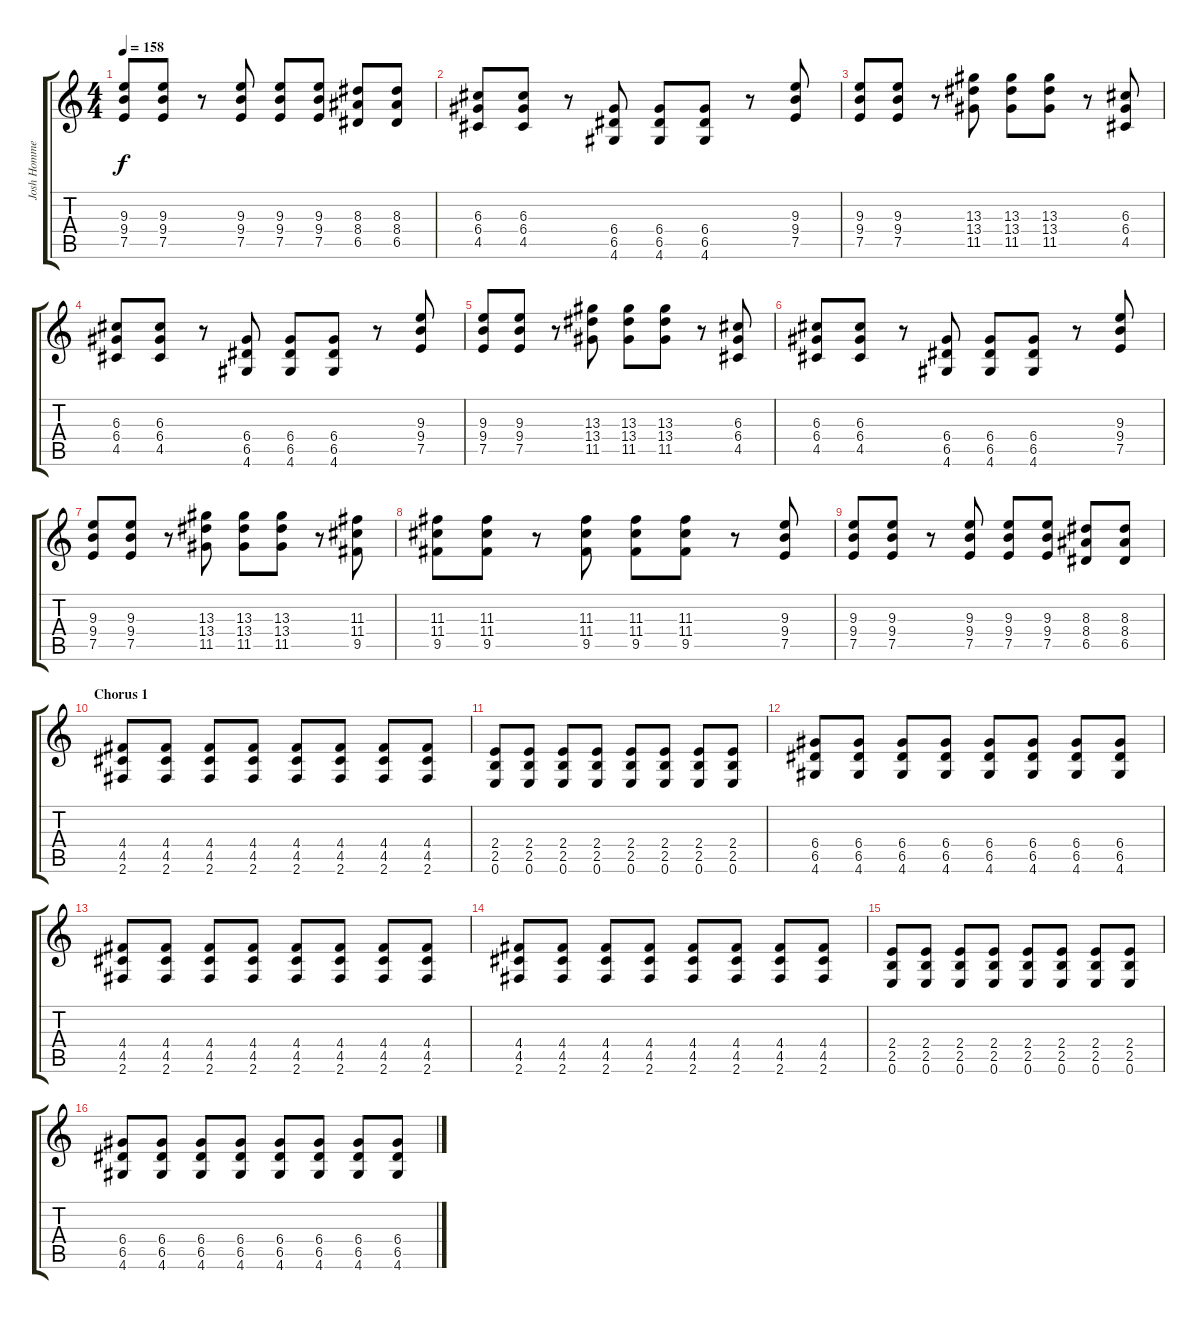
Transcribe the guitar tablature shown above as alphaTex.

\track ("Josh Homme" "Josh Homme") {instrument overdrivenguitar}
\staff {score tabs}
\tuning (E4 B3 G3 D3 A2 E2) {hide}
\ts (4 4)
\tempo 158
\clef g2
\ks c
(9.3 9.4 7.5).8{dy f} (9.3 9.4 7.5).8 r.8 (9.3 9.4 7.5).8 (9.3 9.4 7.5).8 (9.3 9.4 7.5).8 (8.3 8.4 6.5).8 (8.3 8.4 6.5).8 |
(6.3 6.4 4.5).8 (6.3 6.4 4.5).8 r.8 (6.4 6.5 4.6).8 (6.4 6.5 4.6).8 (6.4 6.5 4.6).8 r.8 (9.3 9.4 7.5).8 |
(9.3 9.4 7.5).8 (9.3 9.4 7.5).8 r.8 (13.3 13.4 11.5).8 (13.3 13.4 11.5).8 (13.3 13.4 11.5).8 r.8 (6.3 6.4 4.5).8 |
(6.3 6.4 4.5).8 (6.3 6.4 4.5).8 r.8 (6.4 6.5 4.6).8 (6.4 6.5 4.6).8 (6.4 6.5 4.6).8 r.8 (9.3 9.4 7.5).8 |
(9.3 9.4 7.5).8 (9.3 9.4 7.5).8 r.8 (13.3 13.4 11.5).8 (13.3 13.4 11.5).8 (13.3 13.4 11.5).8 r.8 (6.3 6.4 4.5).8 |
(6.3 6.4 4.5).8 (6.3 6.4 4.5).8 r.8 (6.4 6.5 4.6).8 (6.4 6.5 4.6).8 (6.4 6.5 4.6).8 r.8 (9.3 9.4 7.5).8 |
(9.3 9.4 7.5).8 (9.3 9.4 7.5).8 r.8 (13.3 13.4 11.5).8 (13.3 13.4 11.5).8 (13.3 13.4 11.5).8 r.8 (11.3 11.4 9.5).8 |
(11.3 11.4 9.5).8 (11.3 11.4 9.5).8 r.8 (11.3 11.4 9.5).8 (11.3 11.4 9.5).8 (11.3 11.4 9.5).8 r.8 (9.3 9.4 7.5).8 |
(9.3 9.4 7.5).8 (9.3 9.4 7.5).8 r.8 (9.3 9.4 7.5).8 (9.3 9.4 7.5).8 (9.3 9.4 7.5).8 (8.3 8.4 6.5).8 (8.3 8.4 6.5).8 |
\section ("" "Chorus 1")
(4.4 4.5 2.6).8 (4.4 4.5 2.6).8 (4.4 4.5 2.6).8 (4.4 4.5 2.6).8 (4.4 4.5 2.6).8 (4.4 4.5 2.6).8 (4.4 4.5 2.6).8 (4.4 4.5 2.6).8 |
(2.4 2.5 0.6).8 (2.4 2.5 0.6).8 (2.4 2.5 0.6).8 (2.4 2.5 0.6).8 (2.4 2.5 0.6).8 (2.4 2.5 0.6).8 (2.4 2.5 0.6).8 (2.4 2.5 0.6).8 |
(6.4 6.5 4.6).8 (6.4 6.5 4.6).8 (6.4 6.5 4.6).8 (6.4 6.5 4.6).8 (6.4 6.5 4.6).8 (6.4 6.5 4.6).8 (6.4 6.5 4.6).8 (6.4 6.5 4.6).8 |
(4.4 4.5 2.6).8 (4.4 4.5 2.6).8 (4.4 4.5 2.6).8 (4.4 4.5 2.6).8 (4.4 4.5 2.6).8 (4.4 4.5 2.6).8 (4.4 4.5 2.6).8 (4.4 4.5 2.6).8 |
(4.4 4.5 2.6).8 (4.4 4.5 2.6).8 (4.4 4.5 2.6).8 (4.4 4.5 2.6).8 (4.4 4.5 2.6).8 (4.4 4.5 2.6).8 (4.4 4.5 2.6).8 (4.4 4.5 2.6).8 |
(2.4 2.5 0.6).8 (2.4 2.5 0.6).8 (2.4 2.5 0.6).8 (2.4 2.5 0.6).8 (2.4 2.5 0.6).8 (2.4 2.5 0.6).8 (2.4 2.5 0.6).8 (2.4 2.5 0.6).8 |
(6.4 6.5 4.6).8 (6.4 6.5 4.6).8 (6.4 6.5 4.6).8 (6.4 6.5 4.6).8 (6.4 6.5 4.6).8 (6.4 6.5 4.6).8 (6.4 6.5 4.6).8 (6.4 6.5 4.6).8
